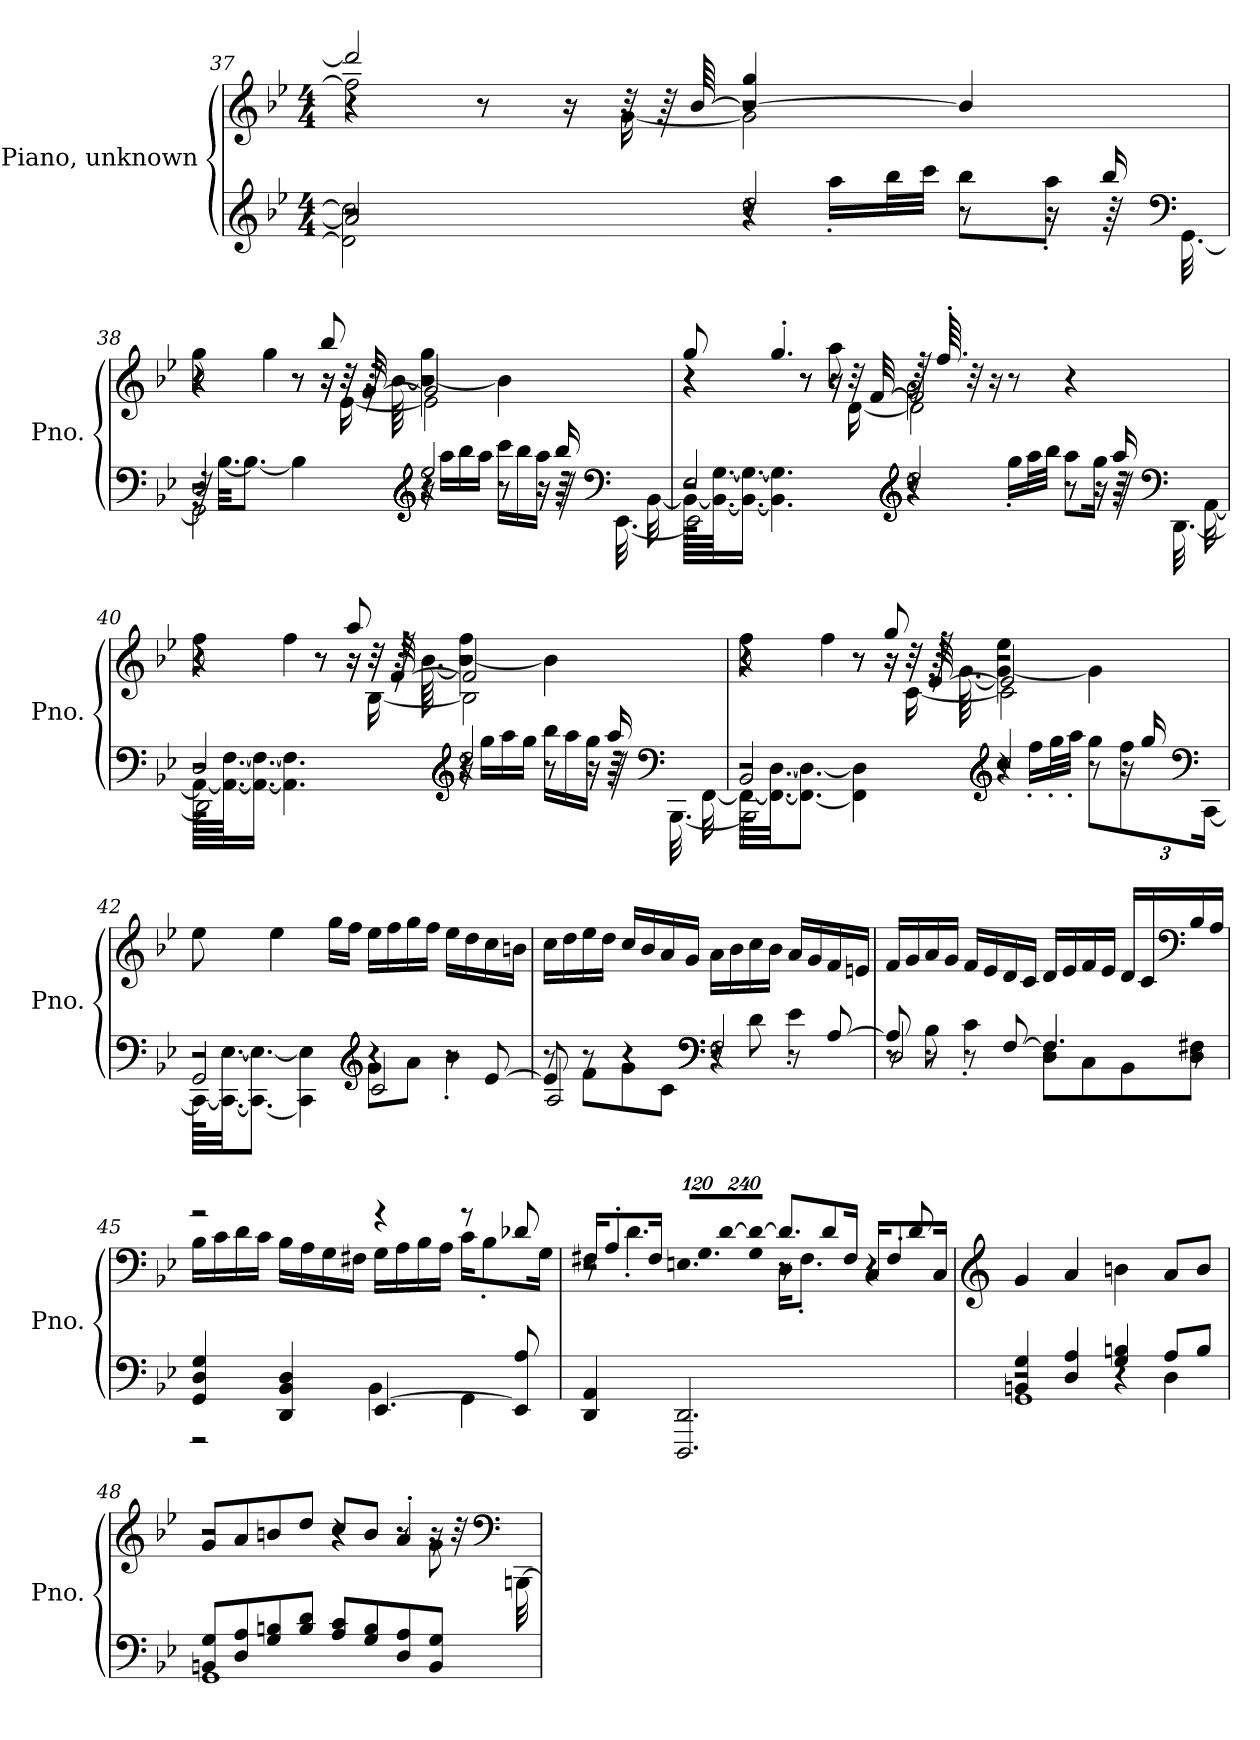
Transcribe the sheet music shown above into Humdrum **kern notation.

**kern	**kern
*part1	*part1
*staff2	*staff1
*I"Piano, unknown	*
*I'Pno.	*
*clefG2	*clefG2
*k[b-e-]	*k[b-e-]
*M4/4	*M4/4
=37	=37
*^	*^
*	*^	*	*^
*	*	*^	*	*	*^
2a/]	2d\] 2cc\]	2r	2r	2ddd/]	2ff#\]	4r	4r
.	.	.	.	.	.	8r	8r
.	.	.	.	.	.	16r	16r
.	.	.	.	.	.	32r	[16g\
.	.	.	.	.	.	64r	.
.	.	.	.	.	.	[64b-/	.
4r	8r	2dd/	4r	2r	2r	4b-/_ 4gg/	2g\]
.	16aa'\LL	.	.	.	.	.	.
.	32bb-\L	.	.	.	.	.	.
.	32ccc\JJJ	.	.	.	.	.	.
8r	8bb-\L	.	8r	.	.	4b-/]	.
16r	8aa'\J	.	16r	.	.	.	.
16bb-/	.	.	64r	.	.	.	.
*clefF4	*	*	*	*	*	*	*
.	.	.	[32.GG\	.	.	.	.
!!LO:LB:g=z	!!	!!	!!
=38	=38	=38	=38	=38	=38	=38	=38
2r	64r	2D/	2GG\]	4r	8gg\	4r	4r
.	[32.B-\KKL	.	.	.	.	.	.
.	8.B-\J_	.	.	.	.	.	.
.	.	.	.	.	4gg\	.	.
.	4B-\]	.	.	8r	.	8r	8r
.	.	.	.	8bb-/	16r	16r	16r
.	.	.	.	.	32r	32r	[16e-\
.	.	.	.	.	64r	[32g/	.
.	.	.	.	.	[64b-\	.	.
*clefG2	*	*	*	*	*	*	*
4r	16r	2ee-/	4r	2r	4b-\_ 4gg\	2g/]	2e-\]
.	16aa\LL	.	.	.	.	.	.
.	16bb-\	.	.	.	.	.	.
.	16aa\JJ	.	.	.	.	.	.
8r	16ccc\LL	.	8r	.	4b-\]	.	.
.	16bb-\	.	.	.	.	.	.
16r	16aa\JJ	.	16r	.	.	.	.
16bb-/	32r	.	64r	.	.	.	.
*clefF4	*	*	*	*	*	*	*
.	.	.	[32.EE-\	.	.	.	.
.	[32BB-\	.	.	.	.	.	.
!!LO:LB:g=z	!!	!!	!!
=39	=39	=39	=39	=39	=39	=39	=39
2r	128BB-\KLLLL_	2E-/	2EE-\]	8gg/	4r	4r	4r
.	64.BB-\_ [64.G\JJ	.	.	.	.	.	.
.	16.BB-\_ 16.G\_JJ	.	.	.	.	.	.
.	4.BB-\] 4.G\]	.	.	4.gg'/	.	.	.
.	.	.	.	.	8r	8r	8r
.	.	.	.	.	8aa\	16r	16r
.	.	.	.	.	.	32r	[16d\
.	.	.	.	.	.	[32f/	.
*clefG2	*	*	*	*	*	*	*
4r	8r	2dd/	4r	128r	2a\	2f/]	2d\]
.	.	.	.	64.ff'/	.	.	.
.	.	.	.	32r	.	.	.
.	.	.	.	16r	.	.	.
.	16gg'\LL	.	.	8r	.	.	.
.	32aa\L	.	.	.	.	.	.
.	32bb-\JJJ	.	.	.	.	.	.
8r	8aa\L	.	8r	4r	.	.	.
16r	16gg\Jk	.	16r	.	.	.	.
16aa/	32r	.	64r	.	.	.	.
*clefF4	*	*	*	*	*	*	*
.	.	.	[32.DD\	.	.	.	.
.	[32AA\	.	.	.	.	.	.
!!LO:PB:g=z	!!	!!	!!
=40	=40	=40	=40	=40	=40	=40	=40
2r	128AA\KLLLL_	2D/	2DD\]	4r	8ff\	4r	4r
.	64.AA\_ [64.F\JJ	.	.	.	.	.	.
.	16.AA\_ 16.F\_JJ	.	.	.	.	.	.
.	4.AA\] 4.F\]	.	.	.	4ff\	.	.
.	.	.	.	8r	.	8r	8r
.	.	.	.	8aa/	16r	16r	16r
.	.	.	.	.	32r	32r	[16B-\
.	.	.	.	.	128r	[32f/	.
.	.	.	.	.	[64.b-\	.	.
*clefG2	*	*	*	*	*	*	*
4r	16r	2dd/	4r	2r	4b-\_ 4ff\	2f/]	2B-\]
.	16gg\LL	.	.	.	.	.	.
.	16aa\	.	.	.	.	.	.
.	16gg\JJ	.	.	.	.	.	.
8r	16bb-\LL	.	8r	.	4b-\]	.	.
.	16aa\	.	.	.	.	.	.
16r	16gg\JJ	.	16r	.	.	.	.
16aa/	32r	.	64r	.	.	.	.
*clefF4	*	*	*	*	*	*	*
.	.	.	[32.BBB-\	.	.	.	.
.	[32FF\	.	.	.	.	.	.
!!LO:LB:g=z	!!	!!	!!
=41	=41	=41	=41	=41	=41	=41	=41
2r	64FF\KLLL_	2BB-/	2BBB-\]	4r	8ff\	4r	4r
.	32.FF\_ [32.D\JJ	.	.	.	.	.	.
.	8.FF\_ 8.D\_J	.	.	.	.	.	.
.	.	.	.	.	4ff\	.	.
.	4FF\] 4D\]	.	.	8r	.	8r	8r
.	.	.	.	8gg/	16r	16r	16r
.	.	.	.	.	32r	32r	[16c\
.	.	.	.	.	128r	[32e-/	.
.	.	.	.	.	[64.g\	.	.
*clefG2	*	*	*	*	*	*	*
2cc/	8r	4r	2r	2r	4g\_ 4ee-\	2e-/]	2c\]
.	16ff'\LL	.	.	.	.	.	.
.	32gg'\L	.	.	.	.	.	.
.	32aa'\JJJ	.	.	.	.	.	.
.	8gg\L	8r	.	.	4g\]	.	.
*	*Xbrackettup	*	*	*	*	*	*
.	12ff\	16r	.	.	.	.	.
.	.	16gg/	.	.	.	.	.
*clefF4	*	*	*	*	*	*	*
.	[24CC\Jk	.	.	.	.	.	.
*	*	*v	*v	*	*	*	*
*	*	*	*v	*v	*v	*v
=42	=42	=42	=42
2r	64CC\KLLL_	2GG/	8ee-\
.	32.CC\_ [32.E-\JJ	.	.
.	8.CC\_ 8.E-\_J	.	.
.	.	.	4ee-\
.	4CC\] 4E-\]	.	.
.	.	.	16gg\LL
.	.	.	16ff\JJ
*clefG2	*	*	*
4r	8g\L	2c/	16ee-\LL
.	.	.	16ff\
.	8a\J	.	16gg\
.	.	.	16ff\JJ
8r	4b-'\	.	16ee-\LL
.	.	.	16dd\
[8e-/	.	.	16cc\
.	.	.	16bn\JJ
!!LO:LB:g=z
=43	=43	=43	=43
8e-/]	8r	2A/	16cc\LL
.	.	.	16dd\
8r	8f\L	.	16ee-\
.	.	.	16dd\JJ
4r	8g\	.	16cc/LL
.	.	.	16b-/
.	8c\J	.	16a/
.	.	.	16g/JJ
*clefF4	*	*	*
4r	8r	2F/	16a\LL
.	.	.	16b-\
.	8d\	.	16cc\
.	.	.	16b-\JJ
8r	4e-'\	.	16a/LL
.	.	.	16g/
[8A/	.	.	16f/
.	.	.	16en/JJ
=44	=44	=44	=44
8A/]	8r	2D/	16f/LL
.	.	.	16g/
8r	8B-\	.	16a/
.	.	.	16g/JJ
8r	4c'\	.	16f/LL
.	.	.	16e-/
[8F/	.	.	16d/
.	.	.	16c/JJ
4.F/]	8D\L	2r	16d/LL
.	.	.	16e-/
.	8C\	.	16f/
.	.	.	16e-/JJ
.	8BB-\	.	16d/LL
.	.	.	16c/
*	*	*	*clefF4
8r	8D\ 8F#X\J	.	16B-/
.	.	.	16A/JJ
*	*v	*v	*
!!LO:LB:g=z
=45	=45	=45
*	*	*^
4GG/ 4D/ 4G/	2r	2r	16B-\LL
.	.	.	16c\
.	.	.	16d\
.	.	.	16c\JJ
4DD/ 4BB-/ 4D/	.	.	16B-\LL
.	.	.	16A\
.	.	.	16G\
.	.	.	16F#X\JJ
[4.EE-/	4BB-\	4r	16G\LL
.	.	.	16A\
.	.	.	16B-\
.	.	.	16A\JJ
.	4GG\	8r	16c\KL
.	.	.	8B-'\
8EE-/] 8A/	.	8d-X/	.
.	.	.	16G\Jk
*v	*v	*	*
=46	=46	=46
*	*	*^
4DD/ 4AA/	2r	8r	16F#X/KL
.	.	.	8A'/
.	.	4.d'\	.
.	.	.	16F#/Jk
*	*	*	*Xbrackettup
!	!	!	!LO:N:vis=32.
2.DDD/ 2.DD/	.	.	1920%103En/LLL
!	!	!	!LO:N:vis=32.
.	.	.	1920%103G/J
!	!	!	!LO:N:vis=16
.	.	.	[1920%137d/
!	!	!	!LO:N:vis=16
.	.	.	1920%137G/ 1920%137d/_JJ
.	8r	16D\KL	8.d/L]
.	.	8.F#'\J	.
.	4d/	.	.
.	.	.	16F#/Jk
.	.	4r	16C/KL
.	.	.	8F#'/
.	8d/	.	.
.	.	.	16C/Jk
*	*v	*v	*v
!!LO:LB:g=z
=47	=47
*	*clefG2
*^	*
*	*^	*
4BBn/ 4G/	2r	1GG	4g/
4D/ 4A/	.	.	4a/
4G/ 4Bn/	4r	.	4bn\
8A/L	4D\	.	8a/L
8B/J	.	.	8b/J
*	*v	*v	*
=48	=48	=48
*	*	*^
*	*	*	*^
8BBn/ 8G/L	1GG	8g/L	2r	2r
8D/ 8A/	.	8a/	.	.
8G/ 8Bn/	.	8bn/	.	.
8B/ 8d/J	.	8dd/J	.	.
8A/ 8c/L	.	8cc/L	4r	4r
8G/ 8B/	.	8b/J	.	.
8D/ 8A/	.	4a'/	8r	8r
8BB/ 8G/J	.	.	8g\	16r
.	.	.	.	32r
*	*	*clefF4	*	*
.	.	.	.	[32BBBn\
*v	*v	*	*	*
*	*v	*v	*v
=	=
*-	*-
